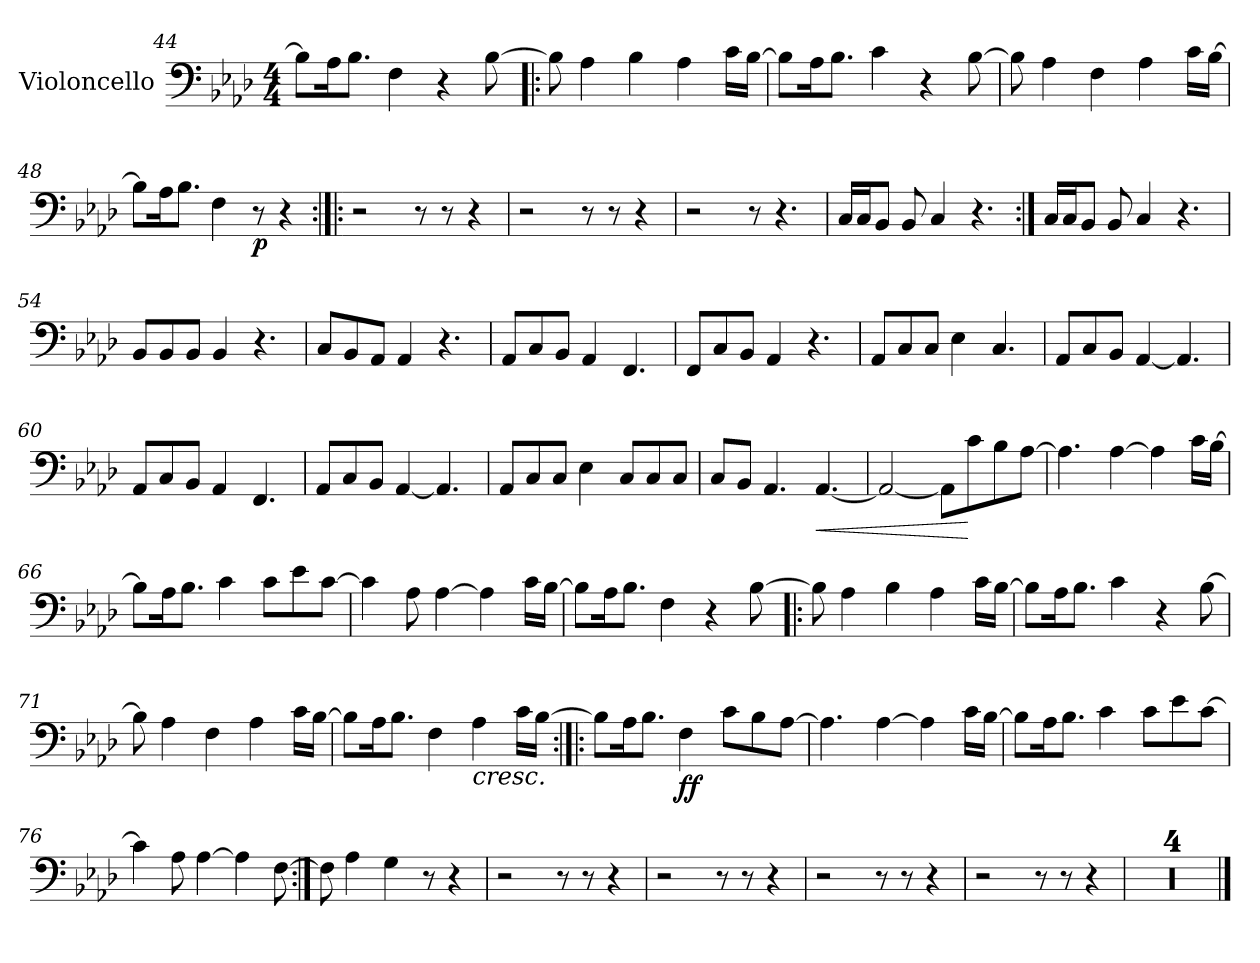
**kern	**dynam
*part1	*part1
*staff1	*staff1
*I"Violoncello	*
*I'Vc.	*
!!LO:LB:g=z
*clefF4	*
*k[b-e-a-d-]	*
*M4/4	*
=44	=44
8B-\L]	.
16A-\K	.
8.B-\J	.
4F\	.
4r	.
[8B-\	.
=45!|:	=45!|:
8B-\]	.
4A-\	.
4B-\	.
4A-\	.
16c\LL	.
[16B-\JJ	.
=46	=46
8B-\L]	.
16A-\K	.
8.B-\J	.
4c\	.
4r	.
[8B-\	.
=47	=47
8B-\]	.
4A-\	.
4F\	.
4A-\	.
16c\LL	.
[16B-\JJ	.
=48	=48
8B-\L]	.
16A-\K	.
8.B-\J	.
4F\	.
!	!LO:DY:b
8r	p
4r	.
=49:|!|:	=49:|!|:
2r	.
8r	.
8r	.
4r	.
=50	=50
2r	.
8r	.
8r	.
4r	.
!!LO:LB:g=z
=51	=51
2r	.
8r	.
4.r	.
=52	=52
16C/LL	.
16C/J	.
8BB-/J	.
8BB-/	.
4C/	.
4.r	.
=53:|!	=53:|!
16C/LL	.
16C/J	.
8BB-/J	.
8BB-/	.
4C/	.
4.r	.
=54	=54
8BB-/L	.
8BB-/	.
8BB-/J	.
4BB-/	.
4.r	.
=55	=55
8C/L	.
8BB-/	.
8AA-/J	.
4AA-/	.
4.r	.
=56	=56
8AA-/L	.
8C/	.
8BB-/J	.
4AA-/	.
4.FF/	.
=57	=57
8FF/L	.
8C/	.
8BB-/J	.
4AA-/	.
4.r	.
!!LO:LB:g=z
=58	=58
8AA-/L	.
8C/	.
8C/J	.
4E-\	.
4.C/	.
=59	=59
8AA-/L	.
8C/	.
8BB-/J	.
[4AA-/	.
4.AA-/]	.
=60	=60
8AA-/L	.
8C/	.
8BB-/J	.
4AA-/	.
4.FF/	.
=61	=61
8AA-/L	.
8C/	.
8BB-/J	.
[4AA-/	.
4.AA-/]	.
=62	=62
8AA-/L	.
8C/	.
8C/J	.
4E-\	.
8C/L	.
8C/	.
8C/J	.
=63	=63
8C/L	.
8BB-/J	.
4.AA-/	.
!	!LO:HP:b
[4.AA-/	<
=64	=64
2AA-/_	.
8AA-\L]	.
8c\	[
8B-\	.
[8A-\J	.
!!LO:PB:g=z
=65	=65
4.A-\]	.
[4A-\	.
4A-\]	.
16c\LL	.
[16B-\JJ	.
=66	=66
8B-\L]	.
16A-\K	.
8.B-\J	.
4c\	.
8c\L	.
8e-\	.
[8c\J	.
=67	=67
4c\]	.
8A-\	.
[4A-\	.
4A-\]	.
16c\LL	.
[16B-\JJ	.
=68	=68
8B-\L]	.
16A-\K	.
8.B-\J	.
4F\	.
4r	.
[8B-\	.
=69!|:	=69!|:
8B-\]	.
4A-\	.
4B-\	.
4A-\	.
16c\LL	.
[16B-\JJ	.
=70	=70
8B-\L]	.
16A-\K	.
8.B-\J	.
4c\	.
4r	.
[8B-\	.
!!LO:LB:g=z
=71	=71
8B-\]	.
4A-\	.
4F\	.
4A-\	.
16c\LL	.
[16B-\JJ	.
=72	=72
8B-\L]	.
16A-\K	.
8.B-\J	.
4F\	.
!	!LO:HP:b
4A-\	<
16c\LL	.
[16B-\JJ	.
=73:|!|:	=73:|!|:
8B-\L]	.
16A-\K	.
8.B-\J	.
!	!LO:DY:b
4F\	ff
8c\L	[
8B-\	.
[8A-\J	.
=74	=74
4.A-\]	.
[4A-\	.
4A-\]	.
16c\LL	.
[16B-\JJ	.
=75	=75
8B-\L]	.
16A-\K	.
8.B-\J	.
4c\	.
8c\L	.
8e-\	.
[8c\J	.
=76	=76
4c\]	.
8A-\	.
[4A-\	.
4A-\]	.
[8F\	.
!!LO:LB:g=z
=77:|!	=77:|!
8F\]	.
4A-\	.
4G\	.
8r	.
4r	.
=78	=78
2r	.
8r	.
8r	.
4r	.
=79	=79
2r	.
8r	.
8r	.
4r	.
=80	=80
2r	.
8r	.
8r	.
4r	.
=81	=81
2r	.
8r	.
8r	.
4r	.
=82	=82
1r	.
=83	=83
1r	.
=84	=84
1r	.
=85	=85
1r	.
==	==
*-	*-
